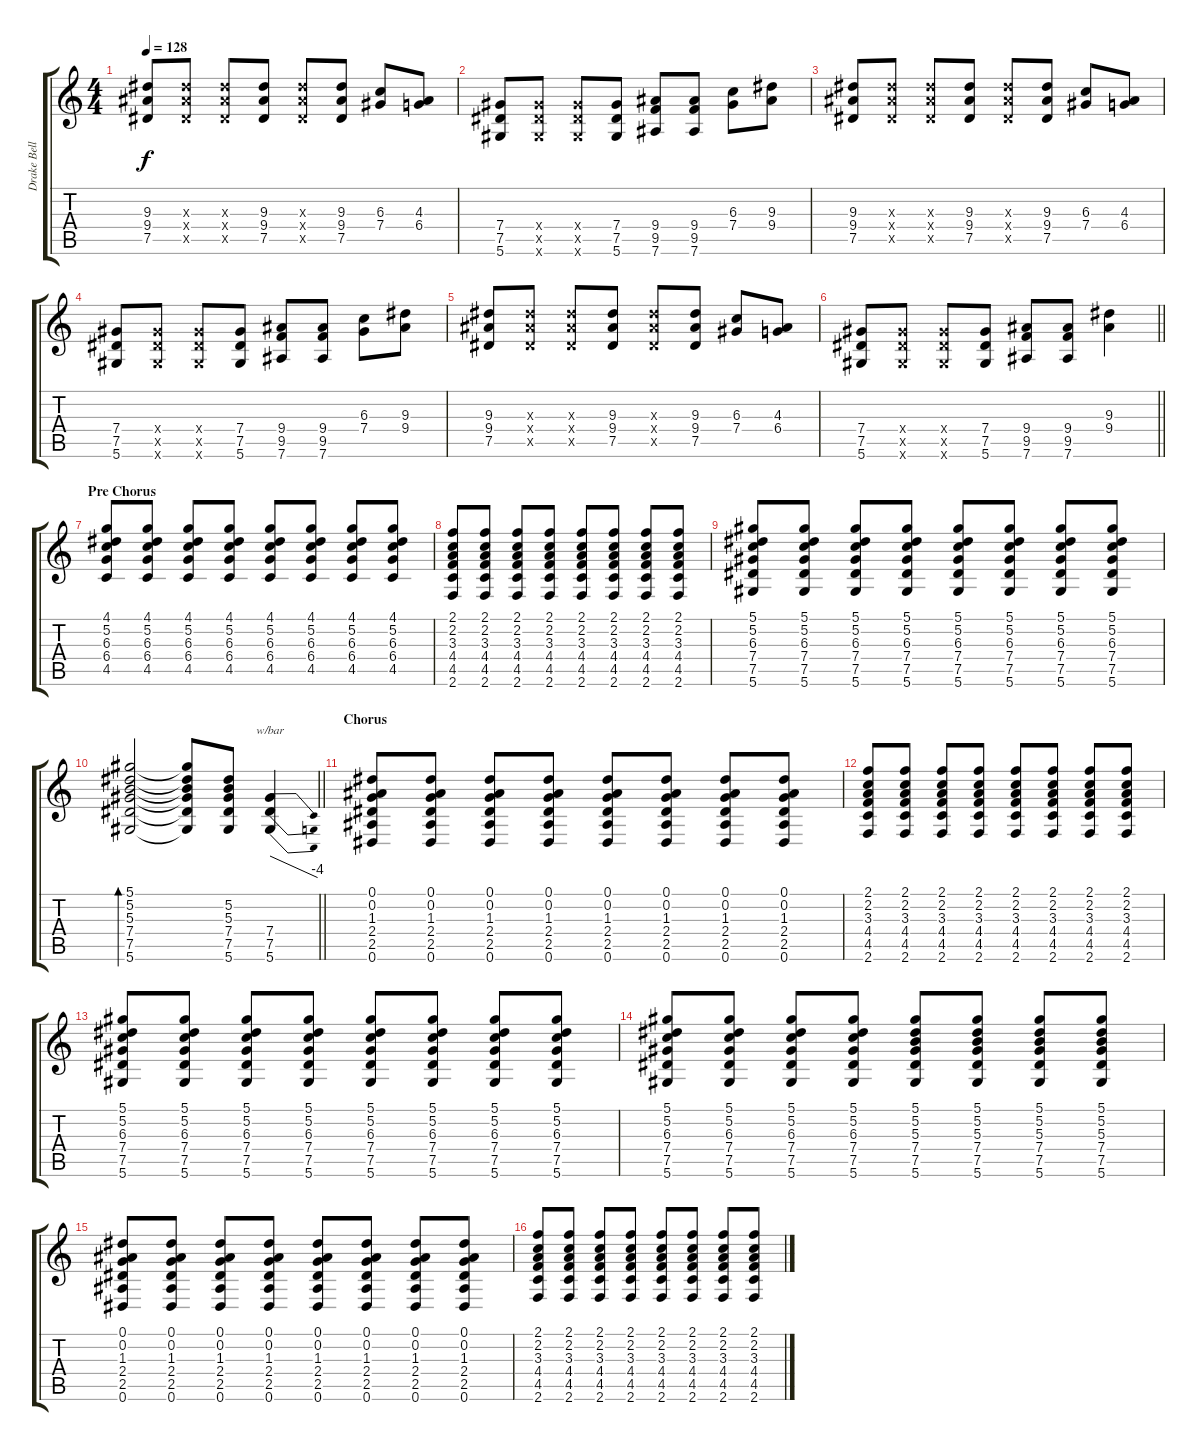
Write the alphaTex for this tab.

\track ("Drake Bell Acoustic" "Drake Bell") {instrument overdrivenguitar}
\staff {score tabs}
\tuning (Eb4 Bb3 Gb3 Db3 Ab2 Eb2) {hide}
\ts (4 4)
\tempo 128
\clef g2
\ks c
(9.3 9.4 7.5).8{dy f} (9.3{x} 9.4{x} 7.5{x}).8 (9.3{x} 9.4{x} 7.5{x}).8 (9.3 9.4 7.5).8 (9.3{x} 9.4{x} 7.5{x}).8 (9.3 9.4 7.5).8 (6.3 7.4).8 (4.3 6.4).8 |
(7.4 7.5 5.6).8 (7.4{x} 7.5{x} 5.6{x}).8 (7.4{x} 7.5{x} 5.6{x}).8 (7.4 7.5 5.6).8 (9.4 9.5 7.6).8 (9.4 9.5 7.6).8 (6.3 7.4).8 (9.3 9.4).8 |
(9.3 9.4 7.5).8 (9.3{x} 9.4{x} 7.5{x}).8 (9.3{x} 9.4{x} 7.5{x}).8 (9.3 9.4 7.5).8 (9.3{x} 9.4{x} 7.5{x}).8 (9.3 9.4 7.5).8 (6.3 7.4).8 (4.3 6.4).8 |
(7.4 7.5 5.6).8 (7.4{x} 7.5{x} 5.6{x}).8 (7.4{x} 7.5{x} 5.6{x}).8 (7.4 7.5 5.6).8 (9.4 9.5 7.6).8 (9.4 9.5 7.6).8 (6.3 7.4).8 (9.3 9.4).8 |
(9.3 9.4 7.5).8 (9.3{x} 9.4{x} 7.5{x}).8 (9.3{x} 9.4{x} 7.5{x}).8 (9.3 9.4 7.5).8 (9.3{x} 9.4{x} 7.5{x}).8 (9.3 9.4 7.5).8 (6.3 7.4).8 (4.3 6.4).8 |
\barLineRight lightlight
(7.4 7.5 5.6).8 (7.4{x} 7.5{x} 5.6{x}).8 (7.4{x} 7.5{x} 5.6{x}).8 (7.4 7.5 5.6).8 (9.4 9.5 7.6).8 (9.4 9.5 7.6).8 (9.3 9.4).4 |
\section ("" "Pre Chorus")
(4.1 5.2 6.3 6.4 4.5).8 (4.1 5.2 6.3 6.4 4.5).8 (4.1 5.2 6.3 6.4 4.5).8 (4.1 5.2 6.3 6.4 4.5).8 (4.1 5.2 6.3 6.4 4.5).8 (4.1 5.2 6.3 6.4 4.5).8 (4.1 5.2 6.3 6.4 4.5).8 (4.1 5.2 6.3 6.4 4.5).8 |
(2.1 2.2 3.3 4.4 4.5 2.6).8 (2.1 2.2 3.3 4.4 4.5 2.6).8 (2.1 2.2 3.3 4.4 4.5 2.6).8 (2.1 2.2 3.3 4.4 4.5 2.6).8 (2.1 2.2 3.3 4.4 4.5 2.6).8 (2.1 2.2 3.3 4.4 4.5 2.6).8 (2.1 2.2 3.3 4.4 4.5 2.6).8 (2.1 2.2 3.3 4.4 4.5 2.6).8 |
(5.1 5.2 6.3 7.4 7.5 5.6).8 (5.1 5.2 6.3 7.4 7.5 5.6).8 (5.1 5.2 6.3 7.4 7.5 5.6).8 (5.1 5.2 6.3 7.4 7.5 5.6).8 (5.1 5.2 6.3 7.4 7.5 5.6).8 (5.1 5.2 6.3 7.4 7.5 5.6).8 (5.1 5.2 6.3 7.4 7.5 5.6).8 (5.1 5.2 6.3 7.4 7.5 5.6).8 |
\barLineRight lightlight
(5.1 5.2 5.3 7.4 7.5 5.6).2{bd 480} (5.1{t} 5.2{t} 5.3{t} 7.4{t} 7.5{t} 5.6{t}).8 (5.2 5.3 7.4 7.5 5.6).8 (7.4 7.5 5.6).4{tbe (dive default 0 0 60 -16)} |
\section ("" "Chorus")
(0.1 0.2 1.3 2.4 2.5 0.6).8 (0.1 0.2 1.3 2.4 2.5 0.6).8 (0.1 0.2 1.3 2.4 2.5 0.6).8 (0.1 0.2 1.3 2.4 2.5 0.6).8 (0.1 0.2 1.3 2.4 2.5 0.6).8 (0.1 0.2 1.3 2.4 2.5 0.6).8 (0.1 0.2 1.3 2.4 2.5 0.6).8 (0.1 0.2 1.3 2.4 2.5 0.6).8 |
(2.1 2.2 3.3 4.4 4.5 2.6).8 (2.1 2.2 3.3 4.4 4.5 2.6).8 (2.1 2.2 3.3 4.4 4.5 2.6).8 (2.1 2.2 3.3 4.4 4.5 2.6).8 (2.1 2.2 3.3 4.4 4.5 2.6).8 (2.1 2.2 3.3 4.4 4.5 2.6).8 (2.1 2.2 3.3 4.4 4.5 2.6).8 (2.1 2.2 3.3 4.4 4.5 2.6).8 |
(5.1 5.2 6.3 7.4 7.5 5.6).8 (5.1 5.2 6.3 7.4 7.5 5.6).8 (5.1 5.2 6.3 7.4 7.5 5.6).8 (5.1 5.2 6.3 7.4 7.5 5.6).8 (5.1 5.2 6.3 7.4 7.5 5.6).8 (5.1 5.2 6.3 7.4 7.5 5.6).8 (5.1 5.2 6.3 7.4 7.5 5.6).8 (5.1 5.2 6.3 7.4 7.5 5.6).8 |
(5.1 5.2 6.3 7.4 7.5 5.6).8 (5.1 5.2 6.3 7.4 7.5 5.6).8 (5.1 5.2 6.3 7.4 7.5 5.6).8 (5.1 5.2 6.3 7.4 7.5 5.6).8 (5.1 5.2 5.3 7.4 7.5 5.6).8 (5.1 5.2 5.3 7.4 7.5 5.6).8 (5.1 5.2 5.3 7.4 7.5 5.6).8 (5.1 5.2 5.3 7.4 7.5 5.6).8 |
(0.1 0.2 1.3 2.4 2.5 0.6).8 (0.1 0.2 1.3 2.4 2.5 0.6).8 (0.1 0.2 1.3 2.4 2.5 0.6).8 (0.1 0.2 1.3 2.4 2.5 0.6).8 (0.1 0.2 1.3 2.4 2.5 0.6).8 (0.1 0.2 1.3 2.4 2.5 0.6).8 (0.1 0.2 1.3 2.4 2.5 0.6).8 (0.1 0.2 1.3 2.4 2.5 0.6).8 |
(2.1 2.2 3.3 4.4 4.5 2.6).8 (2.1 2.2 3.3 4.4 4.5 2.6).8 (2.1 2.2 3.3 4.4 4.5 2.6).8 (2.1 2.2 3.3 4.4 4.5 2.6).8 (2.1 2.2 3.3 4.4 4.5 2.6).8 (2.1 2.2 3.3 4.4 4.5 2.6).8 (2.1 2.2 3.3 4.4 4.5 2.6).8 (2.1 2.2 3.3 4.4 4.5 2.6).8
